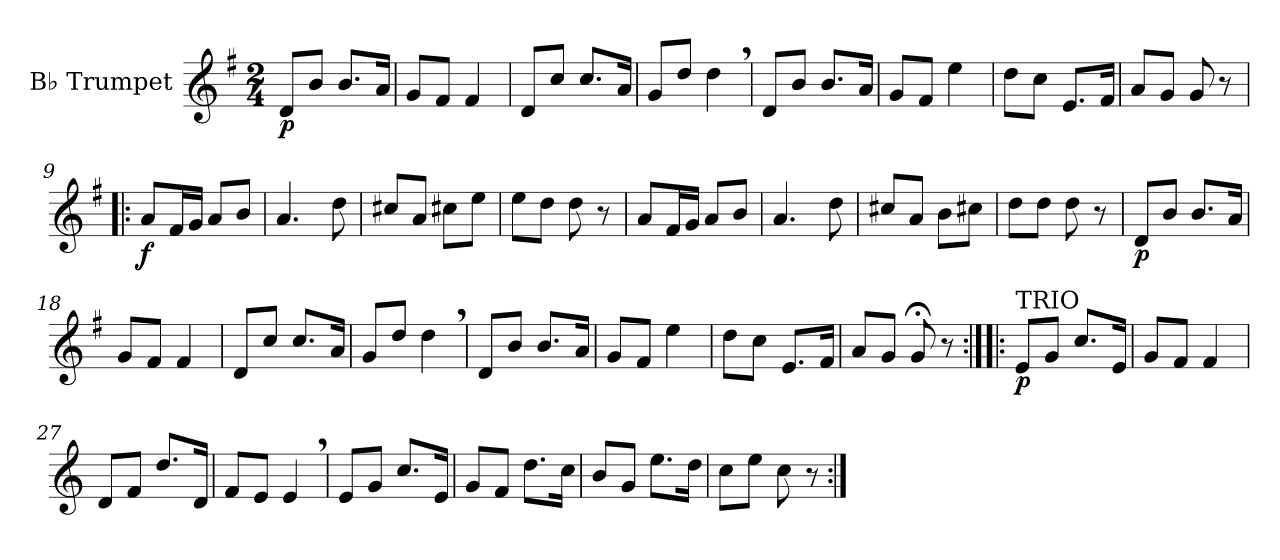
**kern	**dynam
*part1	*part1
*staff1	*staff1
*I"B♭ Trumpet	*
*I'Tpt	*
*clefG2	*
*ITrd1c2	*
*k[b-]	*
*F:	*
*M2/4	*
=1	=1
!	!LO:DY:b
8c/L	p
8a/J	.
8.a/L	.
16g/Jk	.
=2	=2
8f/L	.
8e/J	.
4e/	.
=3	=3
8c/L	.
8b-/J	.
8.b-/L	.
16g/Jk	.
=4	=4
8f/L	.
8cc/J	.
4cc,\	.
=5	=5
8c/L	.
8a/J	.
8.a/L	.
16g/Jk	.
=6	=6
8f/L	.
8e/J	.
4dd\	.
=7	=7
8cc\L	.
8b-\J	.
8.d/L	.
16e/Jk	.
=8	=8
8g/L	.
8f/J	.
8f/	.
8r	.
!!LO:LB:g=z
=9!|:	=9!|:
!	!LO:DY:b
8g/L	f
16e/L	.
16f/JJ	.
8g/L	.
8a/J	.
=10	=10
4.g/	.
8cc\	.
=11	=11
8bn/L	.
8g/J	.
8bn\L	.
8dd\J	.
=12	=12
8dd\L	.
8cc\J	.
8cc\	.
8r	.
=13	=13
8g/L	.
16e/L	.
16f/JJ	.
8g/L	.
8a/J	.
=14	=14
4.g/	.
8cc\	.
=15	=15
8bn/L	.
8g/J	.
8a\L	.
8bn\J	.
=16	=16
8cc\L	.
8cc\J	.
8cc\	.
8r	.
=17	=17
!	!LO:DY:b
8c/L	p
8a/J	.
8.a/L	.
16g/Jk	.
!!LO:LB:g=z
=18	=18
8f/L	.
8e/J	.
4e/	.
=19	=19
8c/L	.
8b-/J	.
8.b-/L	.
16g/Jk	.
=20	=20
8f/L	.
8cc/J	.
4cc,\	.
=21	=21
8c/L	.
8a/J	.
8.a/L	.
16g/Jk	.
=22	=22
8f/L	.
8e/J	.
4dd\	.
=23	=23
8cc\L	.
8b-\J	.
8.d/L	.
16e/Jk	.
=24	=24
8g/L	.
8f/J	.
8f;</	.
8r	.
=25:|!|:	=25:|!|:
*k[b-e-]	*
*B-:	*
!LO:TX:a:t=TRIO	!
!	!LO:DY:b
8d/L	p
8f/J	.
8.b-/L	.
16d/Jk	.
=26	=26
8f/L	.
8e-/J	.
4e-/	.
!!LO:LB:g=z
=27	=27
8c/L	.
8e-/J	.
8.cc/L	.
16c/Jk	.
=28	=28
8e-/L	.
8d/J	.
4d,/	.
=29	=29
8d/L	.
8f/J	.
8.b-/L	.
16d/Jk	.
=30	=30
8f/L	.
8e-/J	.
8.cc\L	.
16b-\Jk	.
=31	=31
8a/L	.
8f/J	.
8.dd\L	.
16cc\Jk	.
=32	=32
8b-\L	.
8dd\J	.
8b-\	.
8r	.
=:|!	=:|!
*-	*-
